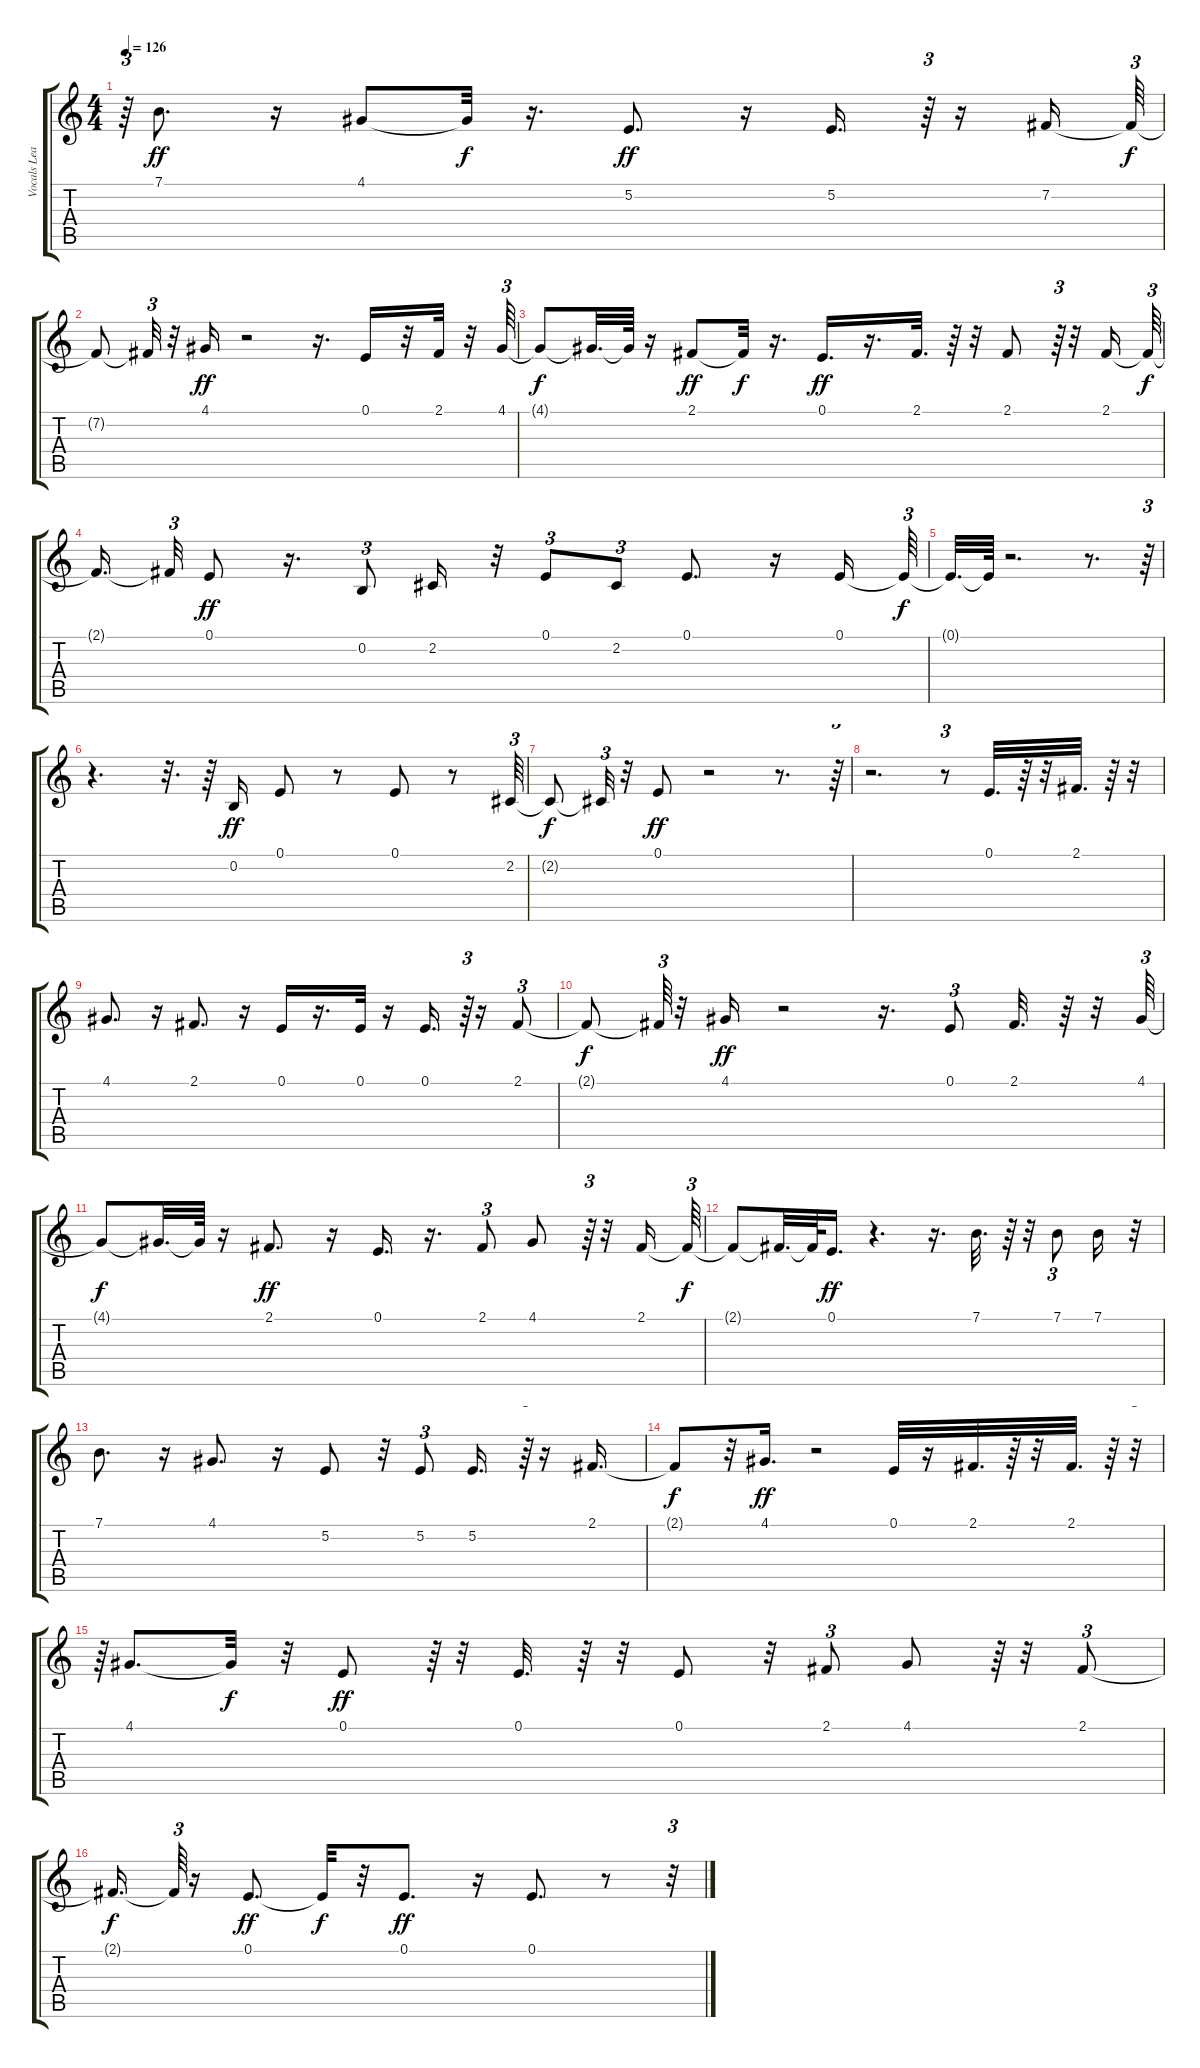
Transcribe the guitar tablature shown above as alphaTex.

\track ("Vocals Lead" "Vocals Lea") {instrument lead1square}
\staff {score tabs}
\tuning (E4 B3 G3 D3 A2 E2) {hide}
\ts (4 4)
\tempo 126
\clef g2
\ks c
r.64{tu (3 2) dy ff} 7.1.8{d} r.16 4.1.8 4.1{t}.32{dy f} r.16{d} 5.2.8{d dy ff} r.16 5.2.16{d} r.64{tu (3 2)} r.16 7.2.16 7.2{t}.64{tu (3 2) dy f} |
7.2{t}.8 7.2{t}.32{tu (3 2)} r.32 4.1.16{dy ff} r.2 r.16{d} 0.1.16 r.32 2.1.32 r.32 4.1.64{tu (3 2)} |
4.1{t}.8{dy f} 4.1{t}.32{d} 4.1{t}.64 r.16 2.1.8{dy ff} 2.1{t}.32{dy f} r.16{d} 0.1.16{d dy ff} r.16{d} 2.1.32{d} r.64 r.32 2.1.8 r.64{tu (3 2)} r.32 2.1.16 2.1{t}.64{tu (3 2) dy f} |
2.1{t}.16{d beam splitsecondary} 2.1{t}.32{tu (3 2)} 0.1.8{dy ff} r.16{d} 0.2.8{tu (3 2)} 2.2.16 r.32 0.1.8{tu (3 2)} 2.2.8{tu (3 2)} 0.1.8{d} r.16 0.1.16 0.1{t}.64{tu (3 2) dy f} |
0.1{t}.32{d} 0.1{t}.64 r.2{d} r.8{d} r.64{tu (3 2)} |
r.4{d} r.32{d} r.64 0.2.16{dy ff} 0.1.8 r.8 0.1.8 r.8 2.2.64{tu (3 2)} |
2.2{t}.8{dy f} 2.2{t}.32{tu (3 2)} r.32 0.1.8{dy ff} r.2 r.8{d} r.64{tu (3 2)} |
r.2{d} r.8{tu (3 2)} 0.1.32{d} r.64 r.32 2.1.32{d} r.64 r.32 |
4.1.8{d} r.16 2.1.8{d} r.16 0.1.16 r.16{d} 0.1.32 r.16 0.1.16{d} r.64{tu (3 2)} r.16 2.1.8{tu (3 2)} |
2.1{t}.8{dy f} 2.1{t}.64{tu (3 2)} r.32 4.1.16{dy ff} r.2 r.16{d} 0.1.8{tu (3 2)} 2.1.32{d} r.64 r.32 4.1.64{tu (3 2)} |
4.1{t}.8{dy f} 4.1{t}.32{d} 4.1{t}.64 r.16 2.1.8{d dy ff} r.16 0.1.16{d} r.16{d} 2.1.8{tu (3 2)} 4.1.8 r.64{tu (3 2)} r.32 2.1.16 2.1{t}.64{tu (3 2) dy f} |
2.1{t}.8 2.1{t}.32{d} 2.1{t}.64 0.1.16{d dy ff} r.4{d} r.16{d} 7.1.32{d} r.64 r.32 7.1.8{tu (3 2)} 7.1.16 r.32 |
7.1.8{d} r.16 4.1.8{d} r.16 5.2.8 r.32 5.2.8{tu (3 2)} 5.2.16{d} r.64{tu (3 2)} r.16 2.1.16{d} |
2.1{t}.8{dy f} r.32 4.1.16{d dy ff} r.2 0.1.32 r.16 2.1.32{d} r.64 r.32 2.1.32{d} r.64 r.32{tu (3 2)} |
r.64{tu (3 2)} 4.1.8{d} 4.1{t}.32{dy f} r.32 0.1.8{dy ff} r.64{tu (3 2)} r.32 0.1.32{d} r.64 r.32 0.1.8 r.32 2.1.8{tu (3 2)} 4.1.8 r.64{tu (3 2)} r.32 2.1.8{tu (3 2)} |
2.1{t}.16{d dy f} 2.1{t}.64{tu (3 2)} r.16 0.1.8{d dy ff} 0.1{t}.32{dy f} r.32 0.1.8{d dy ff} r.16 0.1.8{d} r.8 r.32{tu (3 2)}
